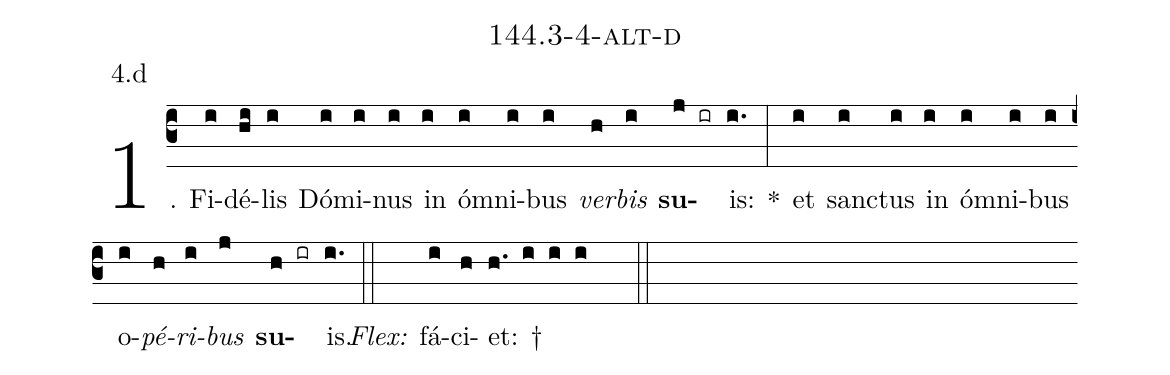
name: 144.3-4-alt-d;
annotation: 4.d;
%%
(c3)1. Fi(i)dé(hi)lis(i) Dó(i)mi(i)nus(i) in(i) óm(i)ni(i)bus(i) <i>ver</i>(h)<i>bis</i>(i) <b>su</b>(j ir)is:(i.) *(:) et(i) sanc(i)tus(i) in(i) óm(i)ni(i)bus(i) o(i)<i>pé</i>(h)<i>ri</i>(i)<i>bus</i>(j) <b>su</b>(h ir)is.(i.) (::)
<i>Flex:</i>()  fá(i)ci(h)et: †(h. i i i  ::)
